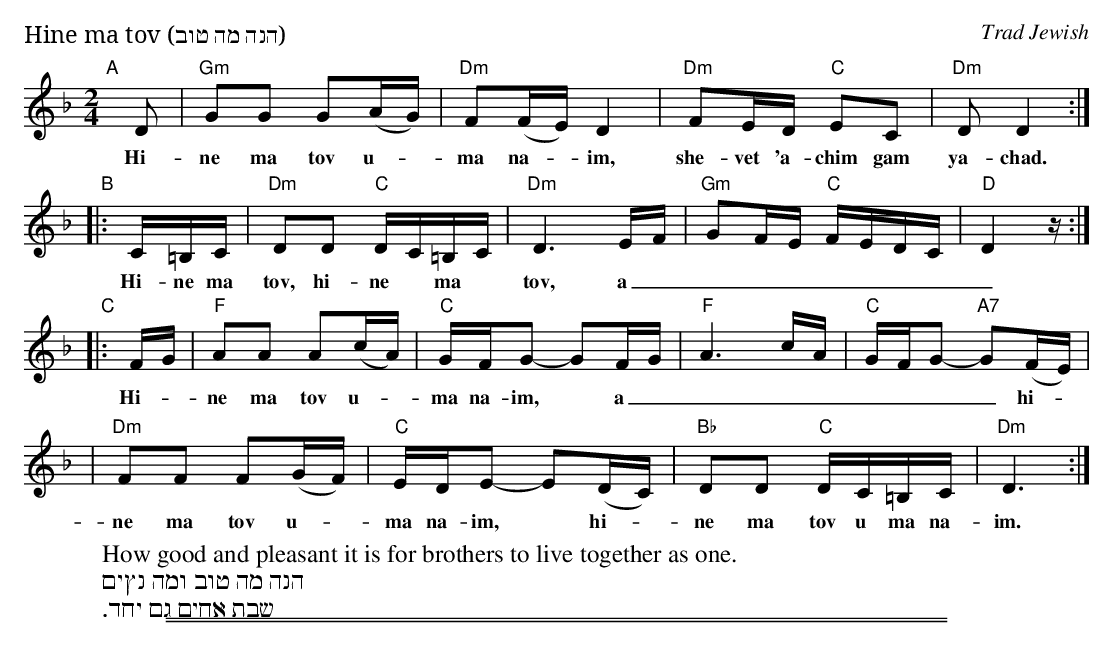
X:1
P: Hine ma tov (הנה מה טוב)
O: Trad Jewish
M: 2/4
L: 1/16
W: How good and pleasant it is for brothers to live together as one.
K: Dm
"A"[|]\
D2 | "Gm"G2G2 G2(AG) | "Dm"F2(FE) D4 | "Dm"F2ED "C"E2C2 | "Dm"D2 D4 :|
w: Hi-ne ma tov u-*ma na-*im, she-vet 'a-chim gam ya-chad.
"B"\
|: C=B,C | "Dm"D2D2 "C"DC=B,C | "Dm"D6 EF | "Gm"G2FE "C"FEDC | "D"D4 z :|
w: Hi-ne ma tov, hi-ne* ma* tov, a_________
"C"\
|: FG | "F"A2A2 A2(cA) | "C"GFG2- G2FG | "F"A6 cA | "C"GFG2- "A7"G2(FE) |
w: Hi-*ne ma tov u-*ma na-im,* a________ hi-*
| "Dm"F2F2 F2(GF) | "C"EDE2- E2(DC) | "Bb"D2D2 "C"DC=B,C | "Dm"D6 :|
w: ne ma tov u-*ma na-im,* hi-*ne ma tov u ma na-im.
W: הנה מה טוב ומה נץים
W: שבת אחים גם יחד.
